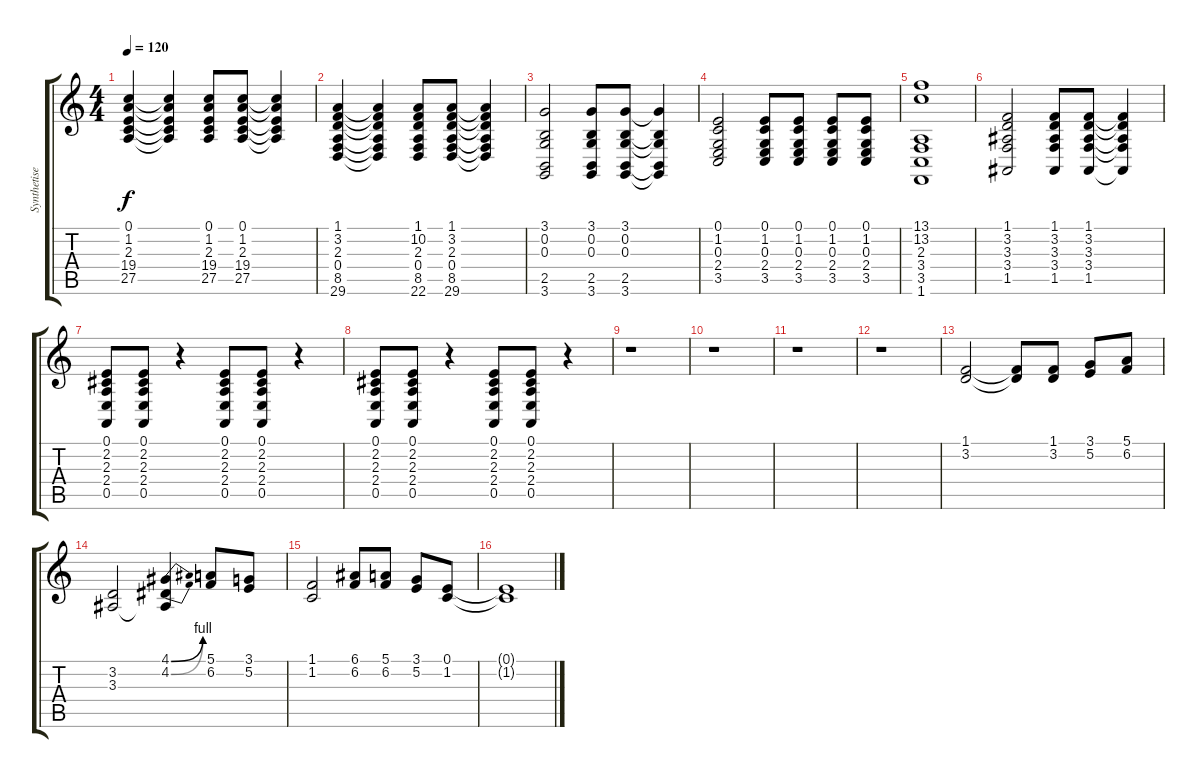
\track ("Synthetiseur (STUDIO)" "Synthetise") {instrument acousticgrandpiano}
\staff {score tabs}
\tuning (E4 B3 G3 D3 A2 E2) {hide}
\ts (4 4)
\tempo 120
\clef g2
\ks c
(0.1 1.2 2.3 19.4 27.5).4{dy f} (0.1{t} 1.2{t} 2.3{t} 19.4{t} 27.5{t}).4 (0.1 1.2 2.3 19.4 27.5).8 (0.1 1.2 2.3 19.4 27.5).8 (0.1{t} 1.2{t} 2.3{t} 19.4{t} 27.5{t}).4 |
(1.1 3.2 2.3 0.4 8.5 29.6).4 (1.1{t} 3.2{t} 2.3{t} 0.4{t} 8.5{t} 29.6{t}).4 (1.1 10.2 2.3 0.4 8.5 22.6).8 (1.1 3.2 2.3 0.4 8.5 29.6).8 (1.1{t} 3.2{t} 2.3{t} 0.4{t} 8.5{t} 29.6{t}).4 |
(3.1 0.2 0.3 2.5 3.6).2 (3.1 0.2 0.3 2.5 3.6).8 (3.1 0.2 0.3 2.5 3.6).8 (3.1{t} 0.2{t} 0.3{t} 2.5{t} 3.6{t}).4 |
(0.1 1.2 0.3 2.4 3.5).2 (0.1 1.2 0.3 2.4 3.5).8 (0.1 1.2 0.3 2.4 3.5).8 (0.1 1.2 0.3 2.4 3.5).8 (0.1 1.2 0.3 2.4 3.5).8 |
(13.1 13.2 2.3 3.4 3.5 1.6).1 |
(1.1 3.2 3.3 3.4 1.5).2 (1.1 3.2 3.3 3.4 1.5).8 (1.1 3.2 3.3 3.4 1.5).8 (1.1{t} 3.2{t} 3.3{t} 3.4{t} 1.5{t}).4 |
(0.1 2.2 2.3 2.4 0.5).8 (0.1 2.2 2.3 2.4 0.5).8 r.4 (0.1 2.2 2.3 2.4 0.5).8 (0.1 2.2 2.3 2.4 0.5).8 r.4 |
(0.1 2.2 2.3 2.4 0.5).8 (0.1 2.2 2.3 2.4 0.5).8 r.4 (0.1 2.2 2.3 2.4 0.5).8 (0.1 2.2 2.3 2.4 0.5).8 r.4 |
r.1 |
r.1 |
r.1 |
r.1 |
(1.1 3.2).2{instrument tremolostrings} (1.1{t} 3.2{t}).8 (1.1 3.2).8 (3.1 5.2).8 (5.1 6.2).8 |
(3.2 3.3).2 (4.1{be (bend 0 0 60 4)} 4.2{be (bend 0 0 60 4)} 3.3{t}).4 (5.1 6.2).8 (3.1 5.2).8 |
(1.1 1.2).2 (6.1 6.2).8 (5.1 6.2).8 (3.1 5.2).8 (0.1 1.2).8 |
(0.1{t} 1.2{t}).1
